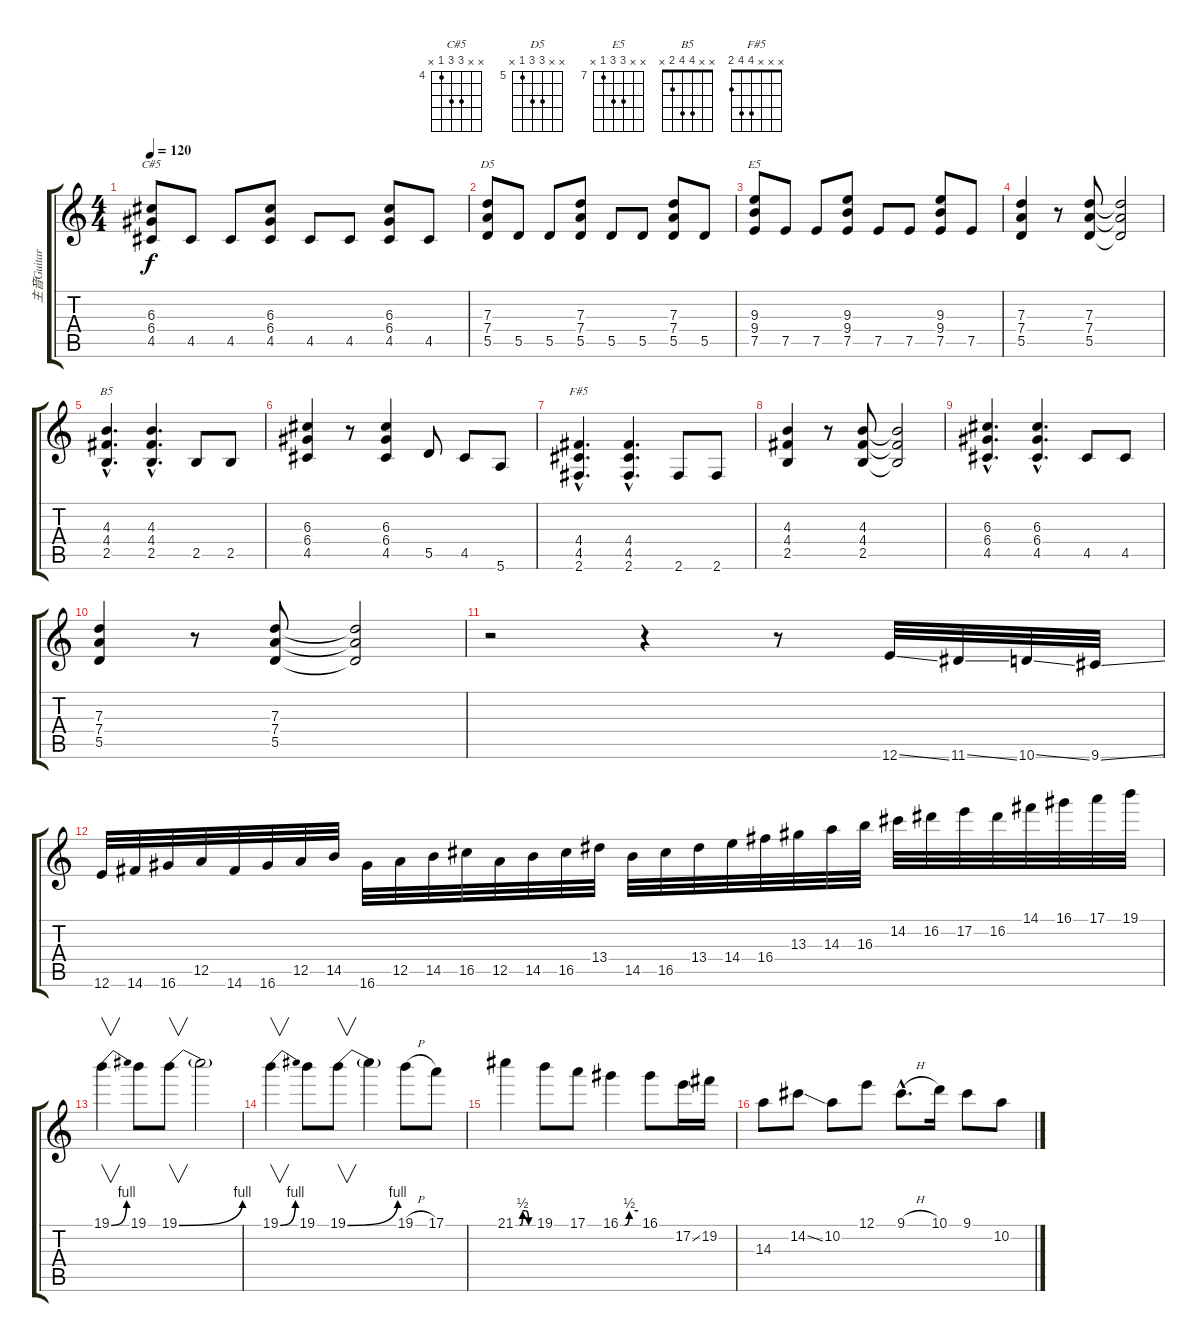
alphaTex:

\track ("主音Guitar" "主音Guitar") {instrument overdrivenguitar}
\staff {score tabs}
\tuning (E4 B3 G3 D3 A2 E2) {hide}
\chord ("C#5" x x 6 6 4 x) {firstfret 4}
\chord ("D5" x x 7 7 5 x) {firstfret 5}
\chord ("E5" x x 9 9 7 x) {firstfret 7}
\chord ("B5" x x 4 4 2 x)
\chord ("F#5" x x x 4 4 2)
\ts (4 4)
\tempo 120
\clef g2
\ks c
(6.3 6.4 4.5).8{ch "C#5" dy f} 4.5.8 4.5.8 (6.3 6.4 4.5).8 4.5.8 4.5.8 (6.3 6.4 4.5).8 4.5.8 |
(7.3 7.4 5.5).8{ch "D5"} 5.5.8 5.5.8 (7.3 7.4 5.5).8 5.5.8 5.5.8 (7.3 7.4 5.5).8 5.5.8 |
(9.3 9.4 7.5).8{ch "E5"} 7.5.8 7.5.8 (9.3 9.4 7.5).8 7.5.8 7.5.8 (9.3 9.4 7.5).8 7.5.8 |
(7.3 7.4 5.5).4 r.8 (7.3 7.4 5.5).8 (7.3{t} 7.4{t} 5.5{t}).2 |
(4.3{hac} 4.4{hac} 2.5{hac}).4{d ch "B5"} (4.3{hac} 4.4{hac} 2.5{hac}).4{d} 2.5.8 2.5.8 |
(6.3 6.4 4.5).4 r.8 (6.3 6.4 4.5).4 5.5.8 4.5.8 5.6.8 |
(4.4{hac} 4.5{hac} 2.6{hac}).4{d ch "F#5"} (4.4{hac} 4.5{hac} 2.6{hac}).4{d} 2.6.8 2.6.8 |
(4.3 4.4 2.5).4 r.8 (4.3 4.4 2.5).8 (4.3{t} 4.4{t} 2.5{t}).2 |
(6.3{hac} 6.4{hac} 4.5{hac}).4{d} (6.3{hac} 6.4{hac} 4.5{hac}).4{d} 4.5.8 4.5.8 |
(7.3 7.4 5.5).4 r.8 (7.3 7.4 5.5).8 (7.3{t} 7.4{t} 5.5{t}).2 |
r.2 r.4 r.8 12.6{ss}.32 11.6{ss}.32 10.6{ss}.32 9.6{ss}.32 |
12.6.32 14.6.32 16.6.32 12.5.32 14.6.32 16.6.32 12.5.32 14.5.32 16.6.32 12.5.32 14.5.32 16.5.32 12.5.32 14.5.32 16.5.32 13.4.32 14.5.32 16.5.32 13.4.32 14.4.32 16.4.32 13.3.32 14.3.32 16.3.32 14.2.32 16.2.32 17.2.32 16.2.32 14.1.32 16.1.32 17.1.32 19.1.32 |
19.1{be (bend 0 0 60 4)}.4{v} 19.1.8 19.1{be (bend 0 0 60 4)}.8{v} 19.1{t}.2 |
19.1{be (bend 0 0 60 4)}.4{v} 19.1.8 19.1{be (bend 0 0 60 4)}.8{v} 19.1{t}.4 19.1{h}.8 17.1.8 |
21.1{be (custom 0 0 15 0 25 2 35 2 45 0 60 0)}.4 19.1.8 17.1.8 16.1{be (custom 0 0 15 0 30 2 60 2)}.4 16.1.8 17.2{ss}.16 19.2.16 |
14.3.8 14.2{ss}.8 10.2.8 12.1.8 9.1{h hac}.8{d} 10.1.16 9.1.8 10.2.8
